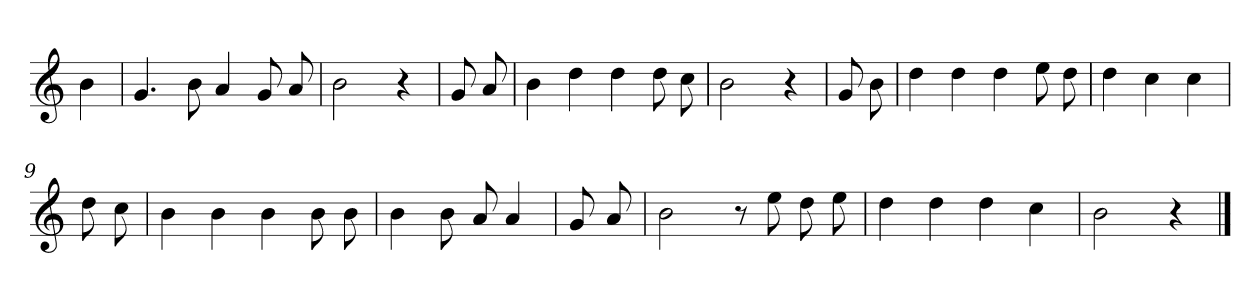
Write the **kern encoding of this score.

**kern
*part1
*staff1
*clefG2
*k[]
=
4b
=1
4.g
8b
4a
8g
8a
=2
2b
4r
=3
8g
8a
=4
4b
4dd
4dd
8dd
8cc
=5
2b
4r
=6
8g
8b
=7
4dd
4dd
4dd
8ee
8dd
=8
4dd
4cc
4cc
=9
8dd
8cc
=10
4b
4b
4b
8b
8b
=11
4b
8b
8a
4a
=12
8g
8a
=13
2b
8r
8ee
8dd
8ee
=14
4dd
4dd
4dd
4cc
=15
2b
4r
==
*-
